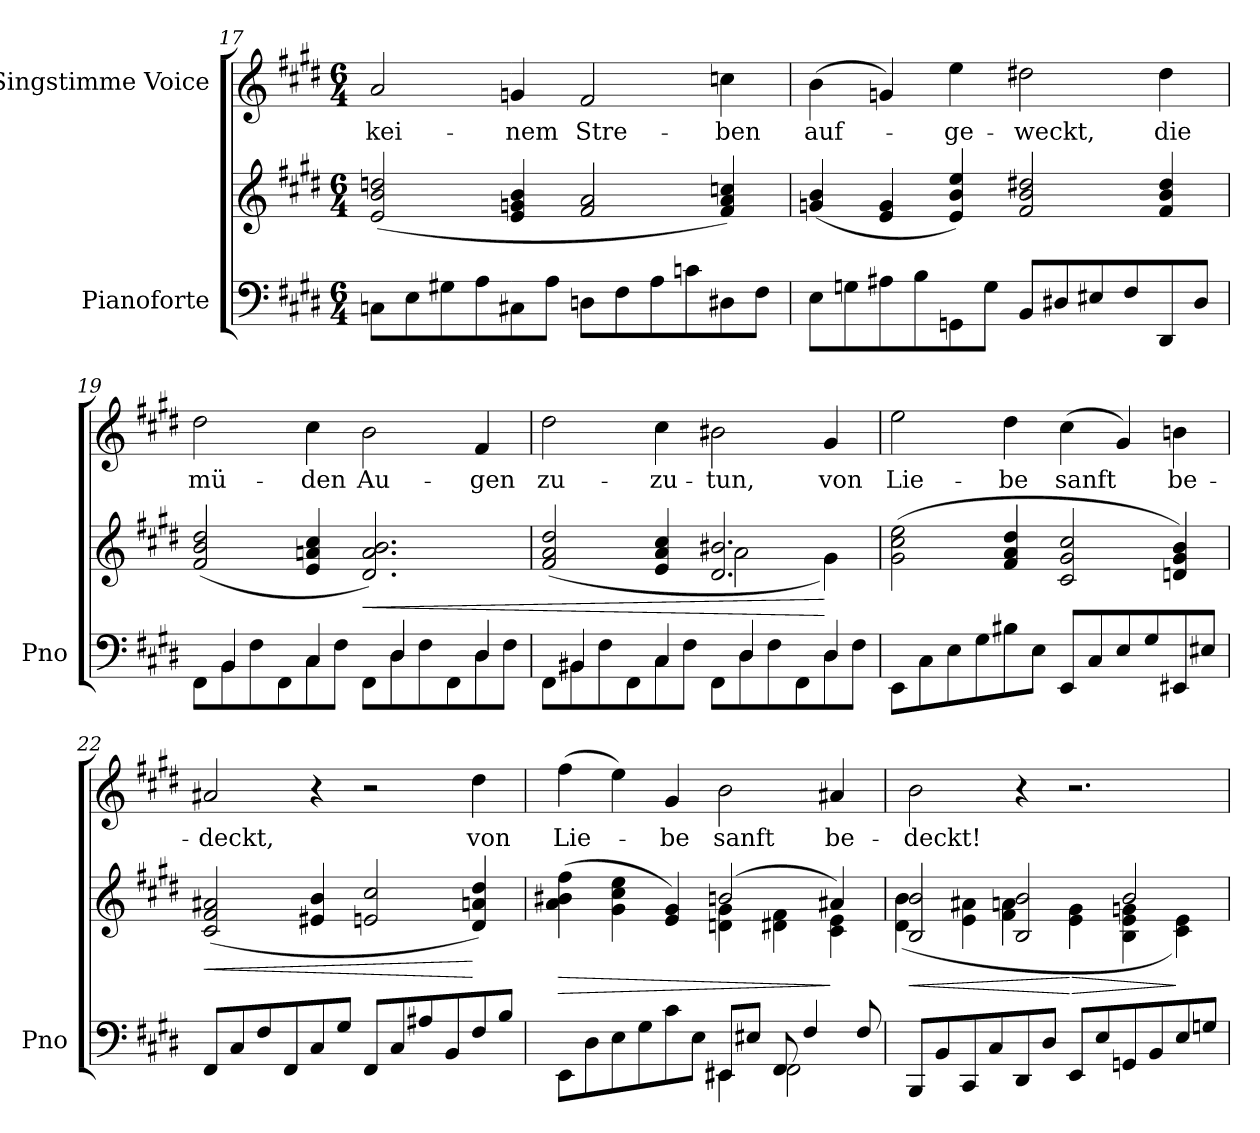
**kern	**kern	**dynam	**kern	**text
*part2	*part2	*part2	*part1	*part1
*staff3	*staff2	*staff2/3	*staff1	*staff1
*I"Pianoforte	*	*	*I"Singstimme Voice	*
*I'Pno	*	*	*	*
*clefF4	*clefG2	*	*clefG2	*
*k[f#c#g#d#]	*k[f#c#g#d#]	*	*k[f#c#g#d#]	*
*M6/4	*M6/4	*	*M6/4	*
=17	=17	=17	=17	=17
!	!	!	!	!LO:LY:b
8Cn\L	(>2e/ 2b/ 2ddn/	.	2a/	kei-
8E\	.	.	.	.
8G#X\	.	.	.	.
8A\	.	.	.	.
!	!	!	!	!LO:LY:b
8C#X\	4e/ 4gn/ 4b/	.	4gn/	-nem
8A\J	.	.	.	.
!	!	!	!	!LO:LY:b
8Dn\L	2f#/ 2a/	.	2f#/	Stre-
8F#\	.	.	.	.
8A\	.	.	.	.
8cn\	.	.	.	.
!	!	!	!	!LO:LY:b
8D#X\	4f#/ 4a/ 4ccn/)	.	4ccn\	-ben
8F#\J	.	.	.	.
!!LO:LB:g=z
=18	=18	=18	=18	=18
!	!	!	!	!LO:LY:b
8E\L	(>4gn/ 4b/	.	(>4b\	auf-
8Gn\	.	.	.	.
8A#X\	4e/ 4g/	.	4gn/)	.
8B\	.	.	.	.
!	!	!	!	!LO:LY:b
8GGn\	4e/ 4b/ 4ee/)	.	4ee\	-ge-
8G\J	.	.	.	.
!	!	!	!	!LO:LY:b
8BB/L	2f#/ 2b/ 2dd#X/	.	2dd#X\	-weckt,
8D#X/	.	.	.	.
8E#X/	.	.	.	.
8F#/	.	.	.	.
!	!	!	!	!LO:LY:b
8DD#/	4f#/ 4b/ 4dd#/	.	4dd#\	die
8D#/J	.	.	.	.
=19	=19	=19	=19	=19
*^	*	*	*	*
!	!	!	!	!	!LO:LY:b
8FF#\L	8ryy	(<2f#/ 2b/ 2dd#/	.	2dd#\	mü-
8BB\	4BB/	.	.	.	.
8F#\	.	.	.	.	.
8FF#\	8ryy	.	.	.	.
!	!	!	!	!	!LO:LY:b
8C#\	4C#/	4e/ 4an/ 4cc#/	.	4cc#\	-den
8F#\J	.	.	.	.	.
!	!	!	!LO:HP:b	!	!LO:LY:b
8FF#\L	8ryy	2.d#/ 2.a/ 2.b/)	<	2b\	Au-
8D#\	4D#/	.	.	.	.
8F#\	.	.	.	.	.
8FF#\	8ryy	.	.	.	.
!	!	!	!	!	!LO:LY:b
8D#\	4D#/	.	.	4f#/	-gen
8F#\J	.	.	.	.	.
=20	=20	=20	=20	=20	=20
*	*	*^	*	*	*
!	!	!	!	!	!	!LO:LY:b
8FF#\L	8ryy	(2f#/ 2a/ 2dd#/	2.ryy	.	2dd#\	zu-
8BB#X\	4BB#/	.	.	.	.	.
8F#\	.	.	.	.	.	.
8FF#\	8ryy	.	.	.	.	.
!	!	!	!	!	!	!LO:LY:b
8C#\	4C#/	4e/ 4a/ 4cc#/	.	.	4cc#\	-zu-
8F#\J	.	.	.	.	.	.
!	!	!	!	!	!	!LO:LY:b
8FF#\L	8ryy	2.d#/ 2.b#X/	2a\	.	2b#X\	-tun,
8D#\	4D#/	.	.	.	.	.
8F#\	.	.	.	.	.	.
8FF#\	8ryy	.	.	.	.	.
!	!	!	!	!	!	!LO:LY:b
8D#\	4D#/	.	4g#\)	[	4g#/	von
8F#\J	.	.	.	.	.	.
*v	*v	*	*	*	*	*
*	*v	*v	*	*	*
!!LO:PB:g=z
=21	=21	=21	=21	=21
!	!	!	!	!LO:LY:b
8EE\L	(>2g#\ 2cc#\ 2ee\	.	2ee\	Lie-
8C#\	.	.	.	.
8E\	.	.	.	.
8G#\	.	.	.	.
!	!	!	!	!LO:LY:b
8B#X\	4f#/ 4a/ 4dd#/	.	4dd#\	-be
8E\J	.	.	.	.
!	!	!	!	!LO:LY:b
8EE/L	2c#/ 2g#/ 2cc#/	.	(>4cc#\	sanft
8C#/	.	.	.	.
8E/	.	.	4g#/)	.
8G#/	.	.	.	.
!	!	!	!	!LO:LY:b
8EE#X/	4dn/ 4g#/ 4b/)	.	4bn\	be-
8E#X/J	.	.	.	.
=22	=22	=22	=22	=22
!	!	!LO:HP:b	!	!LO:LY:b
8FF#/L	(>2c#/ 2f#/ 2a#X/	<	2a#X/	-deckt,
8C#/	.	.	.	.
8F#/	.	.	.	.
8FF#/	.	.	.	.
8C#/	4e#X/ 4b/	.	4r	.
8G#/J	.	.	.	.
8FF#/L	2en/ 2cc#/	.	2r	.
8C#/	.	.	.	.
8A#X/	.	.	.	.
8BB/	.	.	.	.
!	!	!	!	!LO:LY:b
8F#/	4d#/ 4an/ 4dd#/)	[	4dd#\	von
8B/J	.	.	.	.
=23	=23	=23	=23	=23
*^	*	*	*	*
!	!	!	!LO:HP:b	!	!LO:LY:b
*	*	*^	*	*	*
8EE\L	2.ryy	(>4a\ 4b#X\ 4ff#\	2.ryy	>	(>4ff#\	Lie-
8D#\	.	.	.	.	.	.
8E\	.	4g#\ 4cc#\ 4ee\	.	.	4ee\)	.
8G#\	.	.	.	.	.	.
!	!	!	!	!	!	!LO:LY:b
8c#\	.	4e/ 4g#/)	.	.	4g#/	-be
8E\J	.	.	.	.	.	.
!	!	!	!	!	!	!LO:LY:b
8EE#X/L	4EE#\	(2bn/	4dn\ 4g#\	.	2b\	sanft
8E#X/J	.	.	.	.	.	.
8FF#/	2FF#\	.	4d#X\ 4f#\	.	.	.
4F#/	.	.	.	.	.	.
!	!	!	!	!	!	!LO:LY:b
.	.	4a#X/)	4c#\ 4e\	]	4a#X/	be-
8F#/	.	.	.	.	.	.
*v	*v	*	*	*	*	*
!!LO:PB:g=z
=24	=24	=24	=24	=24	=24
!	!	!	!LO:HP:b	!	!LO:LY:b
8BBB/L	2B/ 2b/	(>4d#\ 4b\	<	2b\	-deckt!
8BB/	.	.	.	.	.
8CC#/	.	4e\ 4a#X\	.	.	.
8C#/	.	.	.	.	.
8DD#/	2B/ 2b/	4f#\ 4an\	.	4r	.
8D#/J	.	.	.	.	.
!	!	!	!LO:HP:n=1:b	!	!
8EE/L	.	4e\ 4g#\	[ >	2.r	.
8E/	.	.	.	.	.
8GGn/	2b/	4B\ 4e\ 4gn\	.	.	.
8BB/	.	.	.	.	.
8E/	.	4c#\ 4e\)	]	.	.
8Gn/J	.	.	.	.	.
*	*v	*v	*	*	*
=	=	=	=	=
*-	*-	*-	*-	*-
